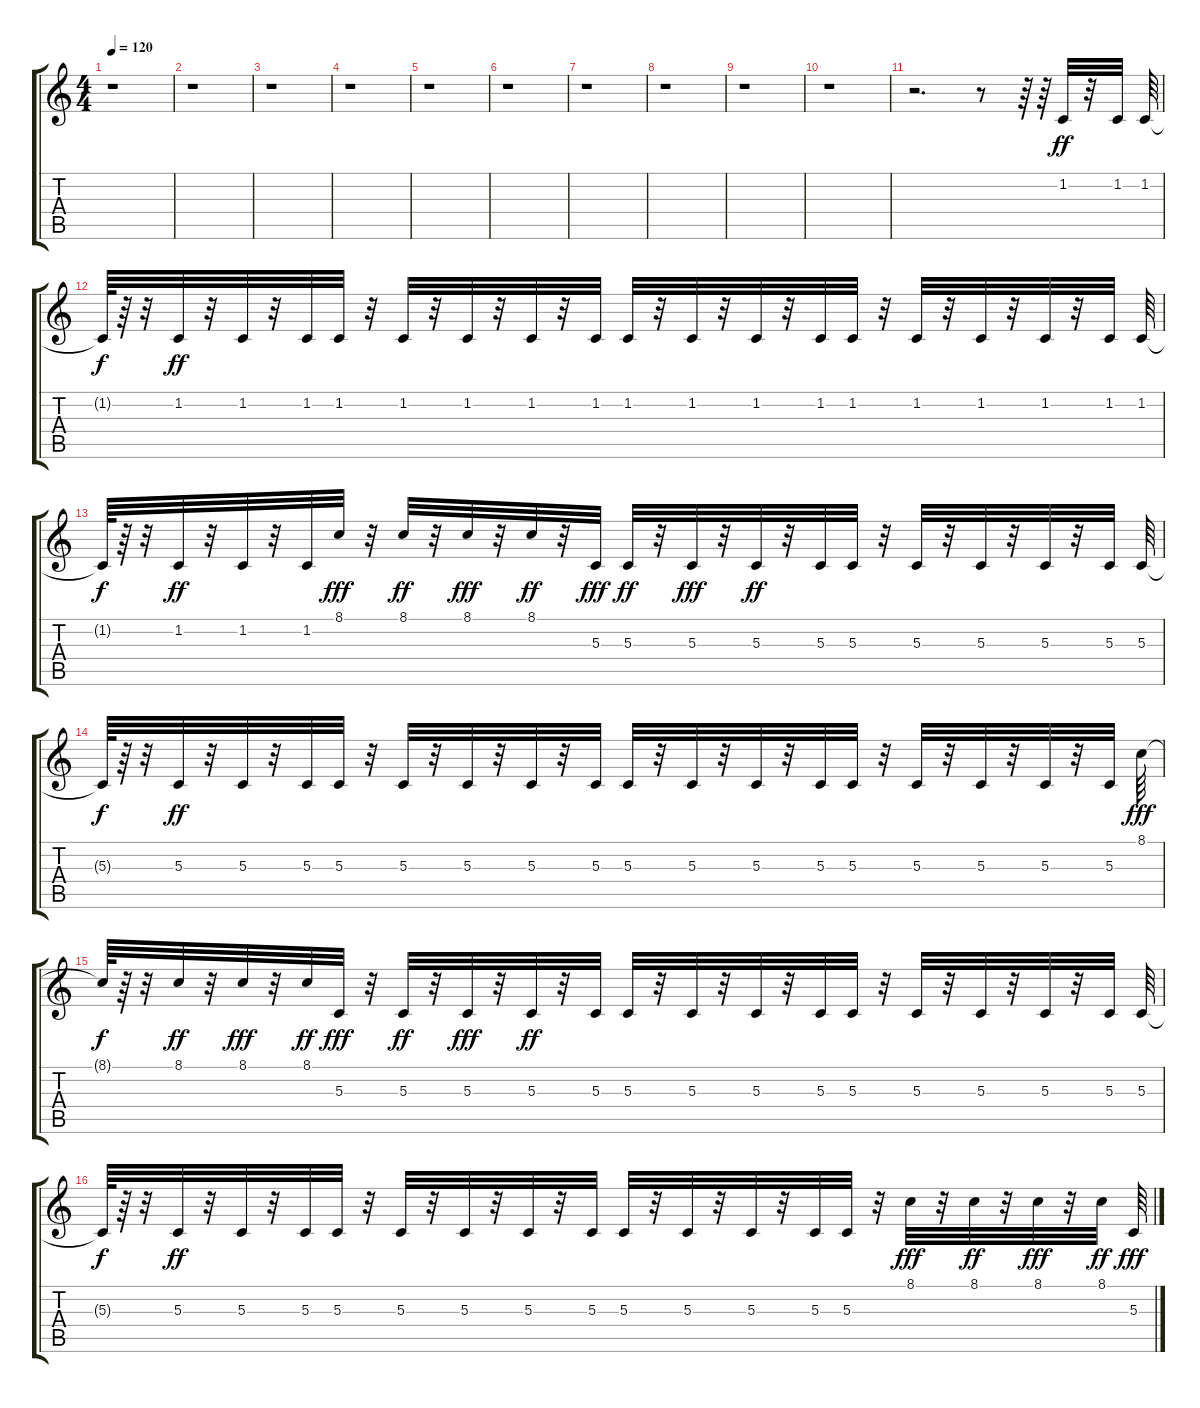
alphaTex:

\track "" {instrument helicopter}
\staff {score tabs}
\tuning (E4 B3 G3 D3 A2 E2) {hide}
\ts (4 4)
\tempo 120
\clef g2
\ks c
r.1{dy ff} |
r.1 |
r.1 |
r.1 |
r.1 |
r.1 |
r.1 |
r.1 |
r.1 |
r.1 |
r.2{d} r.8 r.64 r.64 1.2.32{balance 8} r.32 1.2.32 1.2.64 |
1.2{t}.64{dy f} r.64 r.32 1.2.32{dy ff} r.32 1.2.32 r.32 1.2.32 1.2.32 r.32 1.2.32 r.32 1.2.32 r.32 1.2.32 r.32 1.2.32 1.2.32 r.32 1.2.32 r.32 1.2.32 r.32 1.2.32 1.2.32 r.32 1.2.32 r.32 1.2.32 r.32 1.2.32 r.32 1.2.32 1.2.64 |
1.2{t}.64{dy f} r.64 r.32 1.2.32{dy ff} r.32 1.2.32 r.32 1.2.32 8.1.32{dy fff} r.32 8.1.32{dy ff balance 2} r.32 8.1.32{dy fff} r.32 8.1.32{dy ff} r.32 5.3.32{dy fff} 5.3.32{dy ff} r.32 5.3.32{dy fff} r.32 5.3.32{dy ff} r.32 5.3.32 5.3.32{balance 8} r.32 5.3.32 r.32 5.3.32 r.32 5.3.32 r.32 5.3.32 5.3.64 |
5.3{t}.64{dy f} r.64 r.32 5.3.32{dy ff} r.32 5.3.32 r.32 5.3.32 5.3.32 r.32 5.3.32 r.32 5.3.32 r.32 5.3.32 r.32 5.3.32 5.3.32 r.32 5.3.32 r.32 5.3.32 r.32 5.3.32 5.3.32 r.32 5.3.32 r.32 5.3.32 r.32 5.3.32 r.32 5.3.32 8.1.64{dy fff balance 2} |
8.1{t}.64{dy f} r.64 r.32 8.1.32{dy ff} r.32 8.1.32{dy fff} r.32 8.1.32{dy ff} 5.3.32{dy fff} r.32 5.3.32{dy ff} r.32 5.3.32{dy fff} r.32 5.3.32{dy ff} r.32 5.3.32{balance 8} 5.3.32 r.32 5.3.32 r.32 5.3.32 r.32 5.3.32 5.3.32 r.32 5.3.32 r.32 5.3.32 r.32 5.3.32 r.32 5.3.32 5.3.64 |
5.3{t}.64{dy f} r.64 r.32 5.3.32{dy ff} r.32 5.3.32 r.32 5.3.32 5.3.32 r.32 5.3.32 r.32 5.3.32 r.32 5.3.32 r.32 5.3.32 5.3.32 r.32 5.3.32 r.32 5.3.32 r.32 5.3.32 5.3.32 r.32 8.1.32{dy fff balance 2} r.32 8.1.32{dy ff} r.32 8.1.32{dy fff} r.32 8.1.32{dy ff} 5.3.64{dy fff}
